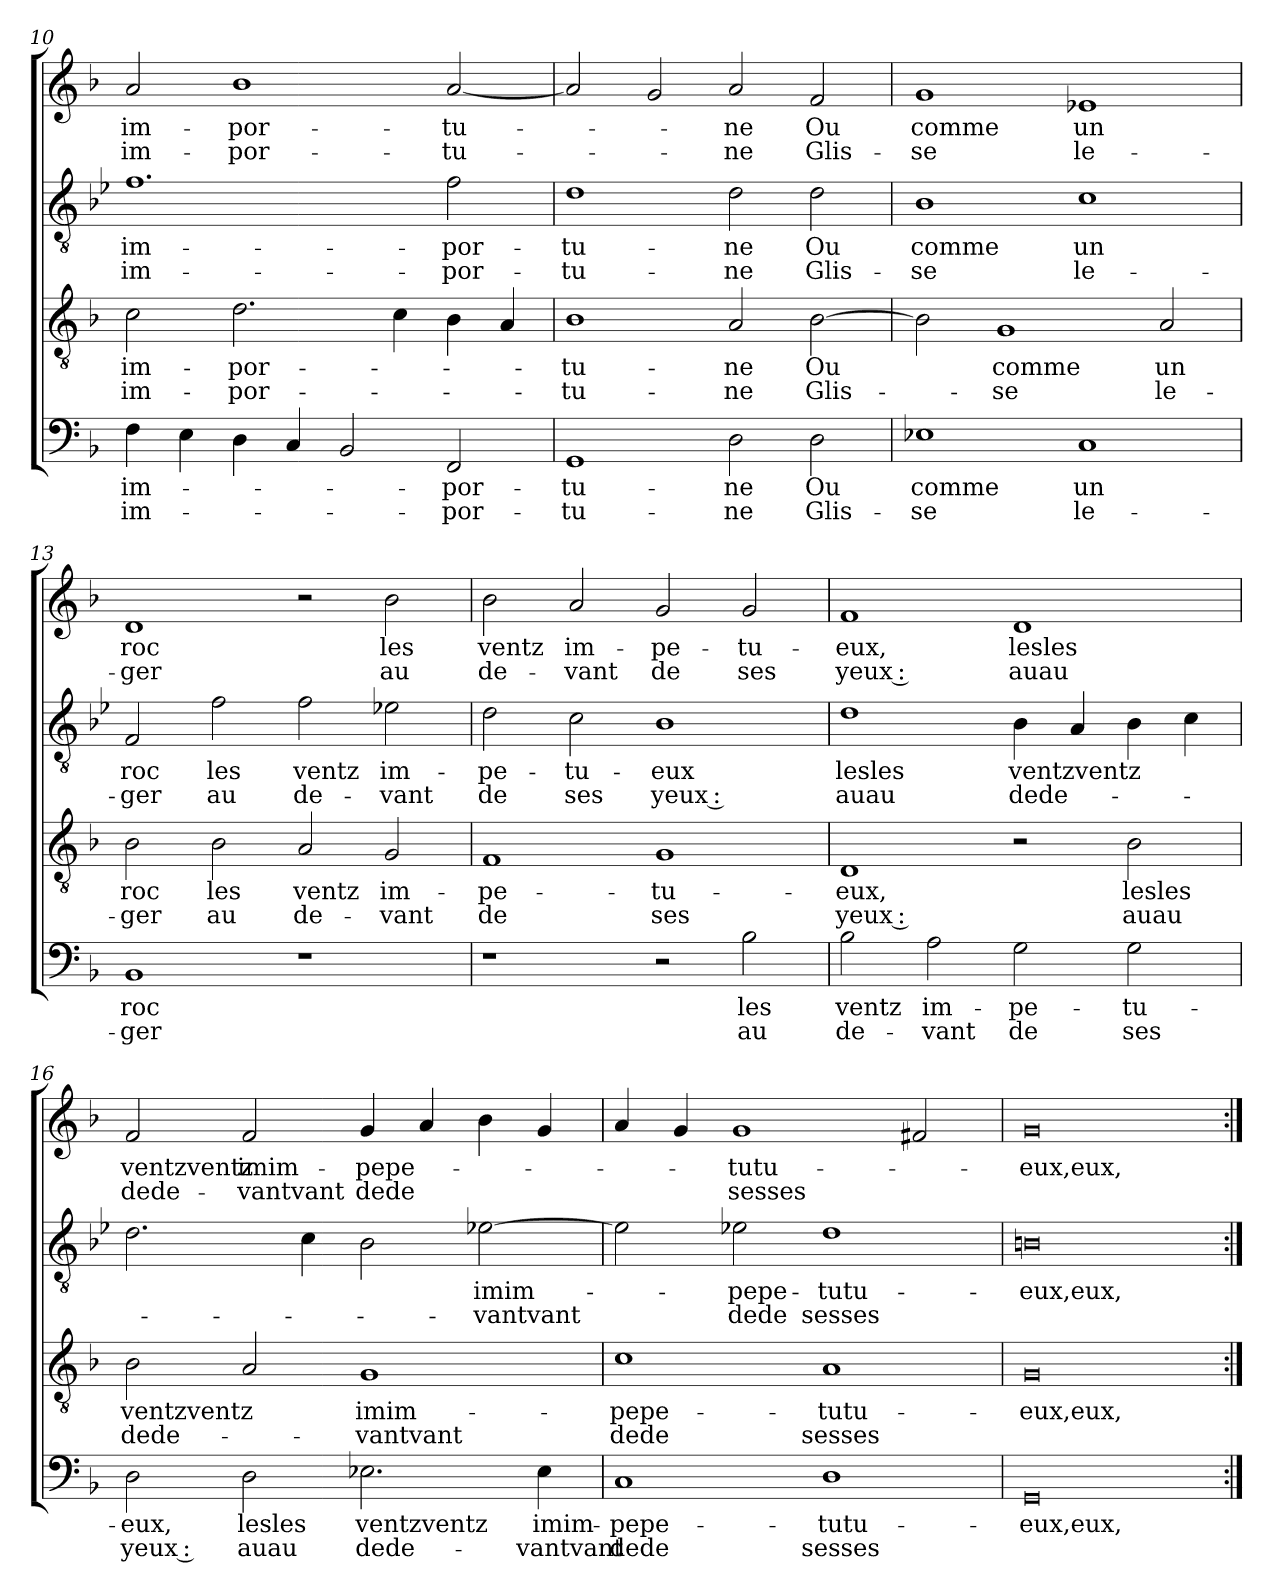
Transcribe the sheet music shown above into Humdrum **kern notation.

**kern	**text	**text	**kern	**text	**text	**kern	**text	**text	**kern	**text	**text
*part4	*part4	*part4	*part3	*part3	*part3	*part2	*part2	*part2	*part1	*part1	*part1
*staff4	*staff4	*staff4	*staff3	*staff3	*staff3	*staff2	*staff2	*staff2	*staff1	*staff1	*staff1
*clefF4	*	*	*clefGv2	*	*	*clefGv2	*	*	*clefG2	*	*
*k[b-]	*	*	*k[b-]	*	*	*k[b-e-]	*	*	*k[b-]	*	*
=10	=10	=10	=10	=10	=10	=10	=10	=10	=10	=10	=10
4F	im-	im-	2c	im-	im-	1.f	im-	im-	2a	im-	im-
4E	.	.	.	.	.	.	.	.	.	.	.
4D	.	.	2.d	-por-	-por-	.	.	.	1b-	-por-	-por-
4C	.	.	.	.	.	.	.	.	.	.	.
2BB-	.	.	.	.	.	.	.	.	.	.	.
.	.	.	4c	.	.	.	.	.	.	.	.
2FF	-por-	-por-	4B-	.	.	2f	-por-	-por-	[2a	-tu-	-tu-
.	.	.	4A	.	.	.	.	.	.	.	.
=11	=11	=11	=11	=11	=11	=11	=11	=11	=11	=11	=11
1GG	-tu-	-tu-	1B-	-tu-	-tu-	1d	-tu-	-tu-	2a]	.	.
.	.	.	.	.	.	.	.	.	2g	.	.
2D	-ne	-ne	2A	-ne	-ne	2d	-ne	-ne	2a	-ne	-ne
2D	Ou	Glis-	[2B-	Ou	Glis-	2d	Ou	Glis-	2f	Ou	Glis-
=12	=12	=12	=12	=12	=12	=12	=12	=12	=12	=12	=12
1E-X	comme	-se	2B-]	.	.	1B-	comme	-se	1g	comme	-se
.	.	.	1G	comme	-se	.	.	.	.	.	.
1C	un	le-	.	.	.	1c	un	le-	1e-X	un	le-
.	.	.	2A	un	le-	.	.	.	.	.	.
=13	=13	=13	=13	=13	=13	=13	=13	=13	=13	=13	=13
1BB-	roc	-ger	2B-	roc	-ger	2F	roc	-ger	1d	roc	-ger
.	.	.	2B-	les	au	2f	les	au	.	.	.
1r	.	.	2A	ventz	de-	2f	ventz	de-	2r	.	.
.	.	.	2G	im-	-vant	2e-X	im-	-vant	2b-	les	au
!!LO:PB:g=z
=14	=14	=14	=14	=14	=14	=14	=14	=14	=14	=14	=14
1r	.	.	1F	-pe-	de	2d	-pe-	de	2b-	ventz	de-
.	.	.	.	.	.	2c	-tu-	ses	2a	im-	-vant
2r	.	.	1G	-tu-	ses	1B-	-eux	yeux :	2g	-pe-	de
2B-	les	au	.	.	.	.	.	.	2g	-tu-	ses
=15	=15	=15	=15	=15	=15	=15	=15	=15	=15	=15	=15
2B-	ventz	de-	1D	-eux,	yeux :	1d	lesles	auau	1f	-eux,	yeux :
2A	im-	-vant	.	.	.	.	.	.	.	.	.
2G	-pe-	de	2r	.	.	4B-	ventzventz	dede-	1d	lesles	auau
.	.	.	.	.	.	4A	.	.	.	.	.
2G	-tu-	ses	2B-	lesles	auau	4B-	.	.	.	.	.
.	.	.	.	.	.	4c	.	.	.	.	.
=16	=16	=16	=16	=16	=16	=16	=16	=16	=16	=16	=16
2D	-eux,	yeux :	2B-	ventzventz	dede-	2.d	.	.	2f	ventzventz	dede-
2D	lesles	auau	2A	.	.	.	.	.	2f	imim-	-vantvant
.	.	.	.	.	.	4c	.	.	.	.	.
2.E-X	ventzventz	dede-	1G	imim-	-vantvant	2B-	.	.	4g	-pepe-	dede
.	.	.	.	.	.	.	.	.	4a	.	.
.	.	.	.	.	.	[2e-X	imim-	-vantvant	4b-	.	.
4E-	imim-	-vantvant	.	.	.	.	.	.	4g	.	.
=17	=17	=17	=17	=17	=17	=17	=17	=17	=17	=17	=17
1C	-pepe-	dede	1c	-pepe-	dede	2e-]	.	.	4a	.	.
.	.	.	.	.	.	.	.	.	4g	.	.
.	.	.	.	.	.	2e-X	-pepe-	dede	1g	-tutu-	sesses
1D	-tutu-	sesses	1A	-tutu-	sesses	1d	-tutu-	sesses	.	.	.
.	.	.	.	.	.	.	.	.	2f#X	.	.
=18	=18	=18	=18	=18	=18	=18	=18	=18	=18	=18	=18
0GG	-eux,eux,	.	0G	-eux,eux,	.	0Bn	-eux,eux,	.	0g	-eux,eux,	.
=:|!	=:|!	=:|!	=:|!	=:|!	=:|!	=:|!	=:|!	=:|!	=:|!	=:|!	=:|!
*-	*-	*-	*-	*-	*-	*-	*-	*-	*-	*-	*-
